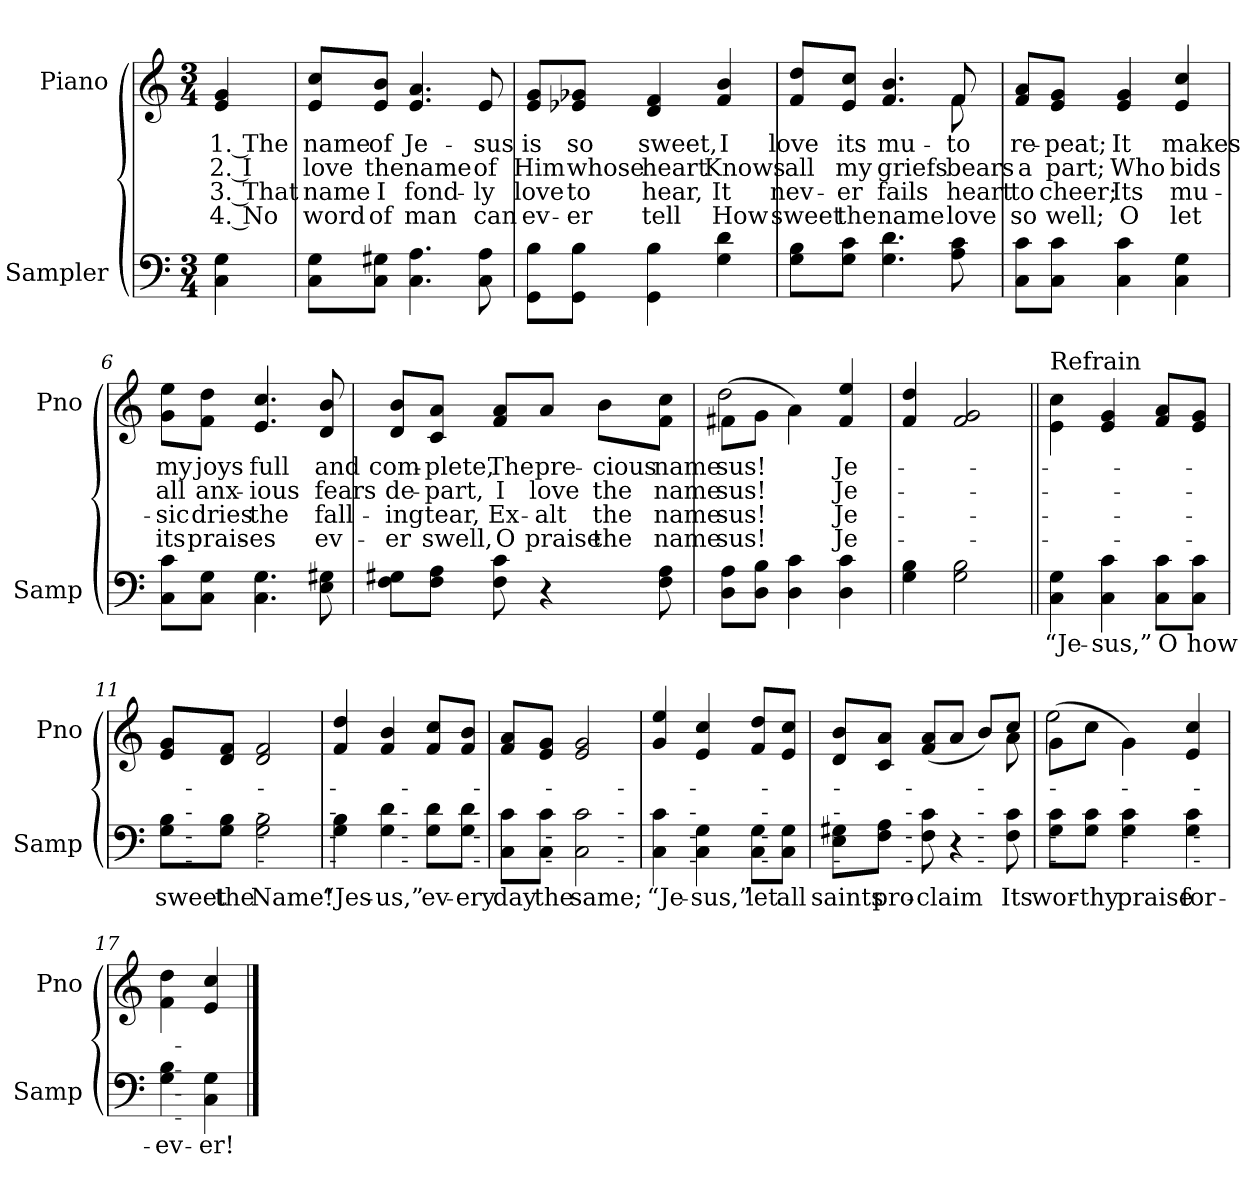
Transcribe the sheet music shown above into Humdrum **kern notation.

**kern	**text	**kern	**text	**text	**text	**text
*part2	*part2	*part1	*part1	*part1	*part1	*part1
*staff2	*staff2	*staff1	*staff1	*staff1	*staff1	*staff1
*I"Sampler	*	*I"Piano	*	*	*	*
*I'Samp	*	*I'Pno	*	*	*	*
*clefF4	*	*clefG2	*	*	*	*
*M3/4	*	*M3/4	*	*	*	*
=1	=1	=1	=1	=1	=1	=1
4C\ 4G\	.	4e/ 4g/	1. The	2. I	3. That	4. No
=2	=2	=2	=2	=2	=2	=2
8C\ 8G\L	.	8e/ 8cc/L	name	love	name	word
8C\ 8G#X\J	.	8e/ 8b/J	of	the	I	of
4.C\ 4.A\	.	4.e/ 4.a/	Je-	name	fond-	man
8C\ 8A\	.	8e/	-sus	of	-ly	can
=3	=3	=3	=3	=3	=3	=3
8GG\ 8B\L	.	8e/ 8g/L	is	Him	love	ev-
8GG\ 8B\J	.	8e-X/ 8g-X/J	so	whose	to	-er
4GG 4B	.	4d/ 4f/	sweet,	heart	hear,	tell
4G\ 4d\	.	4f/ 4b/	I	Knows	It	How
=4	=4	=4	=4	=4	=4	=4
*	*	*^	*	*	*	*
8G\ 8B\L	.	8f/ 8dd/L	8ryy	love	all	nev-	sweet
*	*	*v	*v	*	*	*	*
8G\ 8c\J	.	8e/ 8cc/J	its	my	-er	the
4.G\ 4.d\	.	4.f/ 4.b/	mu-	griefs	fails	name
*	*	*^	*	*	*	*
8A\ 8c\	.	8f/	8f	to	bears	heart	love
*	*	*v	*v	*	*	*	*
=5	=5	=5	=5	=5	=5	=5
8C\ 8c\L	.	8f/ 8a/L	re-	a	to	so
8C\ 8c\J	.	8e/ 8g/J	-peat;	part;	cheer;	well;
4C\ 4c\	.	4e/ 4g/	It	Who	Its	O
4C 4G	.	4e/ 4cc/	makes	bids	mu-	let
=6	=6	=6	=6	=6	=6	=6
8C\ 8c\L	.	8g\ 8ee\L	my	all	-sic	its
8C\ 8G\J	.	8f\ 8dd\J	joys	anx-	dries	prais-
4.C\ 4.G\	.	4.e/ 4.cc/	full	-ious	the	-es
8E\ 8G#X\	.	8d/ 8b/	and	fears	fall-	ev-
=7	=7	=7	=7	=7	=7	=7
8F\ 8G#X\L	.	8d/ 8b/L	com-	de-	-ing	-er
8F\ 8A\J	.	8c/ 8a/J	-plete,	-part,	tear,	swell,
8F\ 8c\	.	8f/ 8a/L	The	I	Ex-	O
4r	.	8a/J	pre-	love	-alt	praise
.	.	8b\L	-cious	the	the	the
8F\ 8A\	.	8f\ 8cc\J	name	name	name	name
=8	=8	=8	=8	=8	=8	=8
*	*	*^	*	*	*	*
8D\ 8A\L	.	(8f#X\L	2dd	-sus!	-sus!	-sus!	-sus!
8D\ 8B\J	.	8g\J	.	.	.	.	.
4D\ 4c\	.	4a\)	.	.	.	.	.
4D\ 4c\	.	4f#/ 4ee/	4ryy	Je-	Je-	Je-	Je-
*	*	*v	*v	*	*	*	*
=9	=9	=9	=9	=9	=9	=9
4G\ 4B\	.	4f/ 4dd/	.	.	.	.
2G\ 2B\	.	2f/ 2g/	.	.	.	.
=10||	=10||	=10||	=10||	=10||	=10||	=10||
!	!	!LO:TX:t=Refrain	!	!	!	!
4C\ 4G\	“Je-	4e\ 4cc\	.	.	.	.
4C\ 4c\	-sus,”	4e/ 4g/	.	.	.	.
8C\ 8c\L	O	8f/ 8a/L	.	.	.	.
8C\ 8c\J	how	8e/ 8g/J	.	.	.	.
=11	=11	=11	=11	=11	=11	=11
8G\ 8B\L	sweet	8e/ 8g/L	.	.	.	.
8G\ 8B\J	the	8d/ 8f/J	.	.	.	.
2G\ 2B\	Name!	2d/ 2f/	.	.	.	.
=12	=12	=12	=12	=12	=12	=12
4G\ 4B\	“Jes-	4f/ 4dd/	.	.	.	.
4G\ 4d\	-us,”	4f/ 4b/	.	.	.	.
8G\ 8d\L	ev-	8f/ 8cc/L	.	.	.	.
8G\ 8d\J	-ery	8f/ 8b/J	.	.	.	.
=13	=13	=13	=13	=13	=13	=13
8C\ 8c\L	day	8f/ 8a/L	.	.	.	.
8C\ 8c\J	the	8e/ 8g/J	.	.	.	.
2C\ 2c\	same;	2e/ 2g/	.	.	.	.
=14	=14	=14	=14	=14	=14	=14
4C\ 4c\	“Je-	4g/ 4ee/	.	.	.	.
4C\ 4G\	-sus,”	4e/ 4cc/	.	.	.	.
8C\ 8G\L	let	8f/ 8dd/L	.	.	.	.
8C\ 8G\J	all	8e/ 8cc/J	.	.	.	.
=15	=15	=15	=15	=15	=15	=15
*	*	*^	*	*	*	*
8E\ 8G#X\L	saints	8d/ 8b/L	8ryy	.	.	.	.
*	*	*v	*v	*	*	*	*
8F\ 8A\J	pro-	8c/ 8a/J	.	.	.	.
8F\ 8c\	-claim	(8f/ 8a/L	.	.	.	.
4r	.	8a/J	.	.	.	.
.	.	8b/L)	.	.	.	.
*	*	*^	*	*	*	*
8F\ 8c\	Its	8cc/J	8a	.	.	.	.
=16	=16	=16	=16	=16	=16	=16	=16
8G\ 8c\L	wor-	(8g\L	2ee	.	.	.	.
8G\ 8c\J	-thy	8cc\J	.	.	.	.	.
4G\ 4c\	praise	4g\)	.	.	.	.	.
4G\ 4c\	for-	4e/ 4cc/	4ryy	.	.	.	.
*	*	*v	*v	*	*	*	*
=17	=17	=17	=17	=17	=17	=17
4G\ 4B\	-ev-	4f\ 4dd\	.	.	.	.
4C\ 4G\	-er!	4e/ 4cc/	.	.	.	.
==	==	==	==	==	==	==
*-	*-	*-	*-	*-	*-	*-
